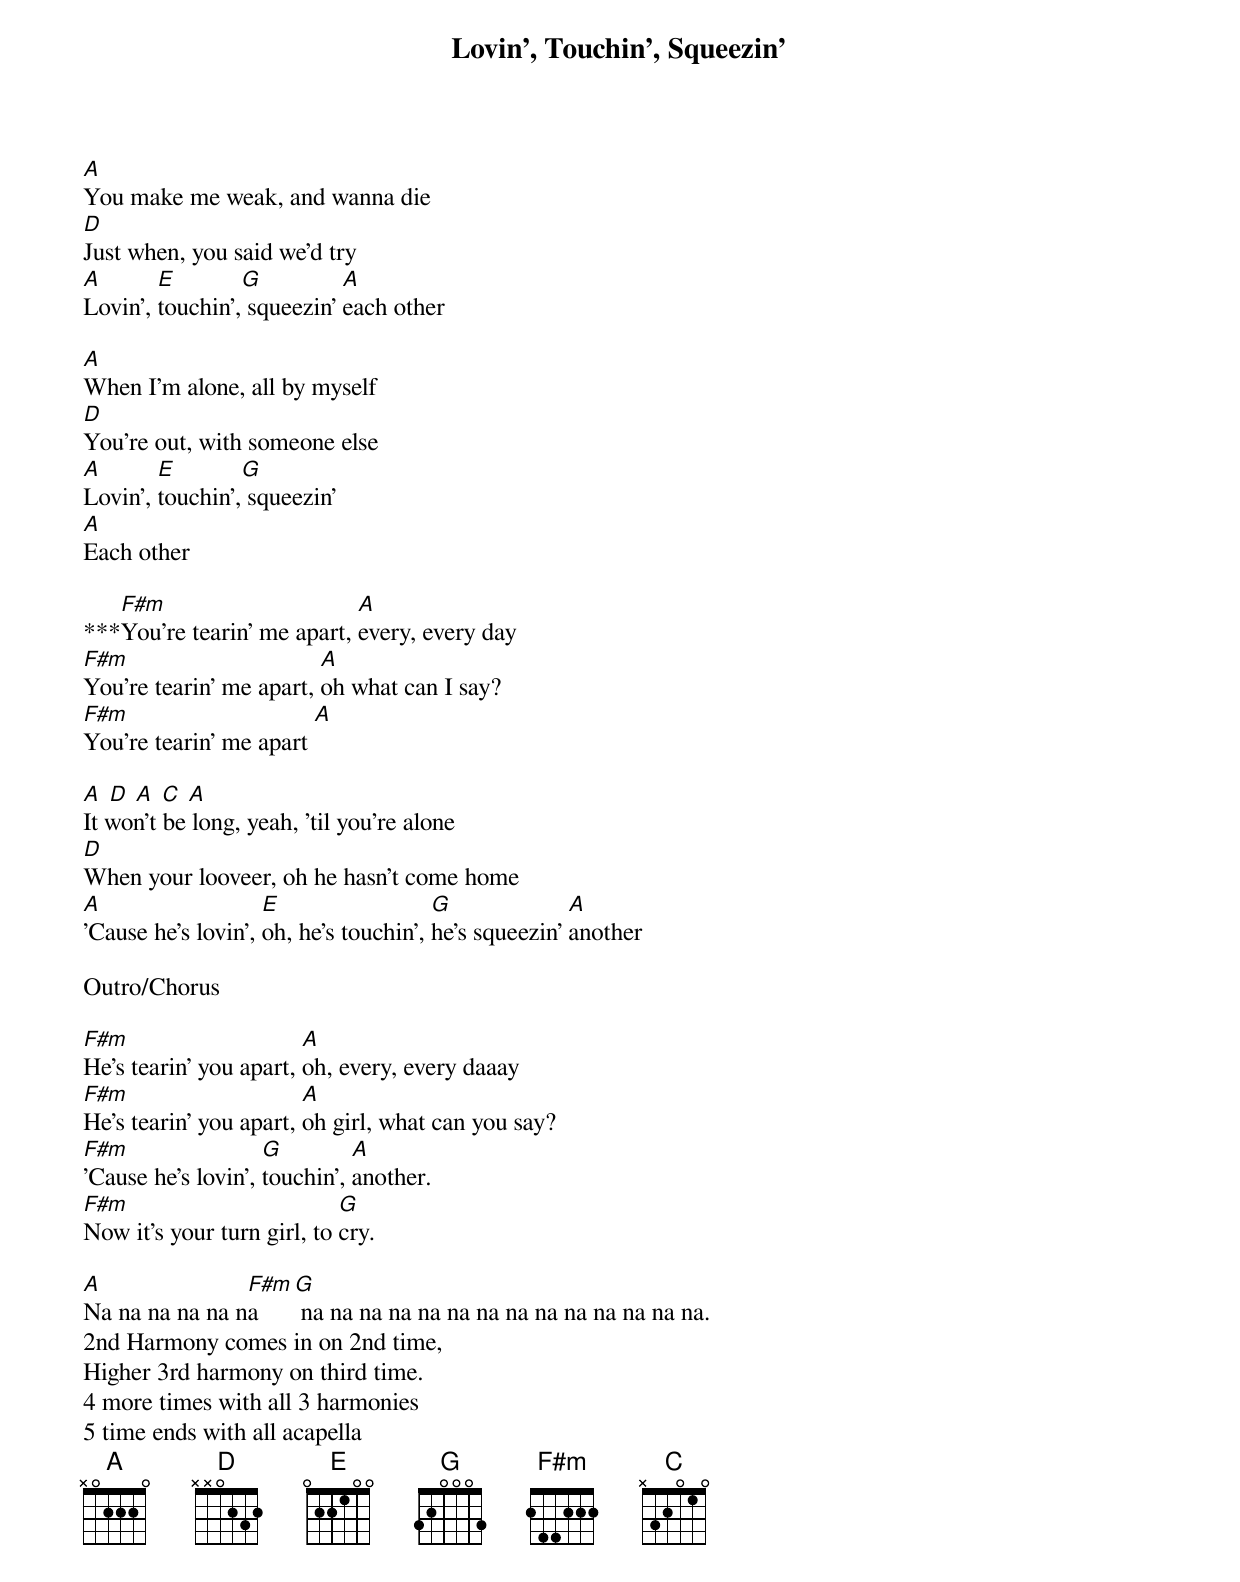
{title:Lovin', Touchin', Squeezin'}
[A]You make me weak, and wanna die
[D]Just when, you said we'd try
[A]Lovin', [E]touchin',[G] squeezin' [A]each other

[A]When I'm alone, all by myself
[D]You're out, with someone else
[A]Lovin', [E]touchin',[G] squeezin'
[A]Each other

***[F#m]You're tearin' me apart, [A]every, every day
[F#m]You're tearin' me apart, [A]oh what can I say?
[F#m]You're tearin' me apart [A]

[A] [D] [A] [C] [A]
It won't be long, yeah, 'til you're alone
[D]When your looveer, oh he hasn't come home
[A]'Cause he's lovin', [E]oh, he's touchin', [G]he's squeezin' [A]another

Outro/Chorus

[F#m]He's tearin' you apart, [A]oh, every, every daaay
[F#m]He's tearin' you apart, [A]oh girl, what can you say?
[F#m]'Cause he's lovin', [G]touchin', [A]another.
[F#m]Now it's your turn girl, to [G]cry.

[A]Na na na na na n[F#m]a [G] na na na na na na na na na na na na na na.
2nd Harmony comes in on 2nd time,
Higher 3rd harmony on third time.
4 more times with all 3 harmonies
5 time ends with all acapella
